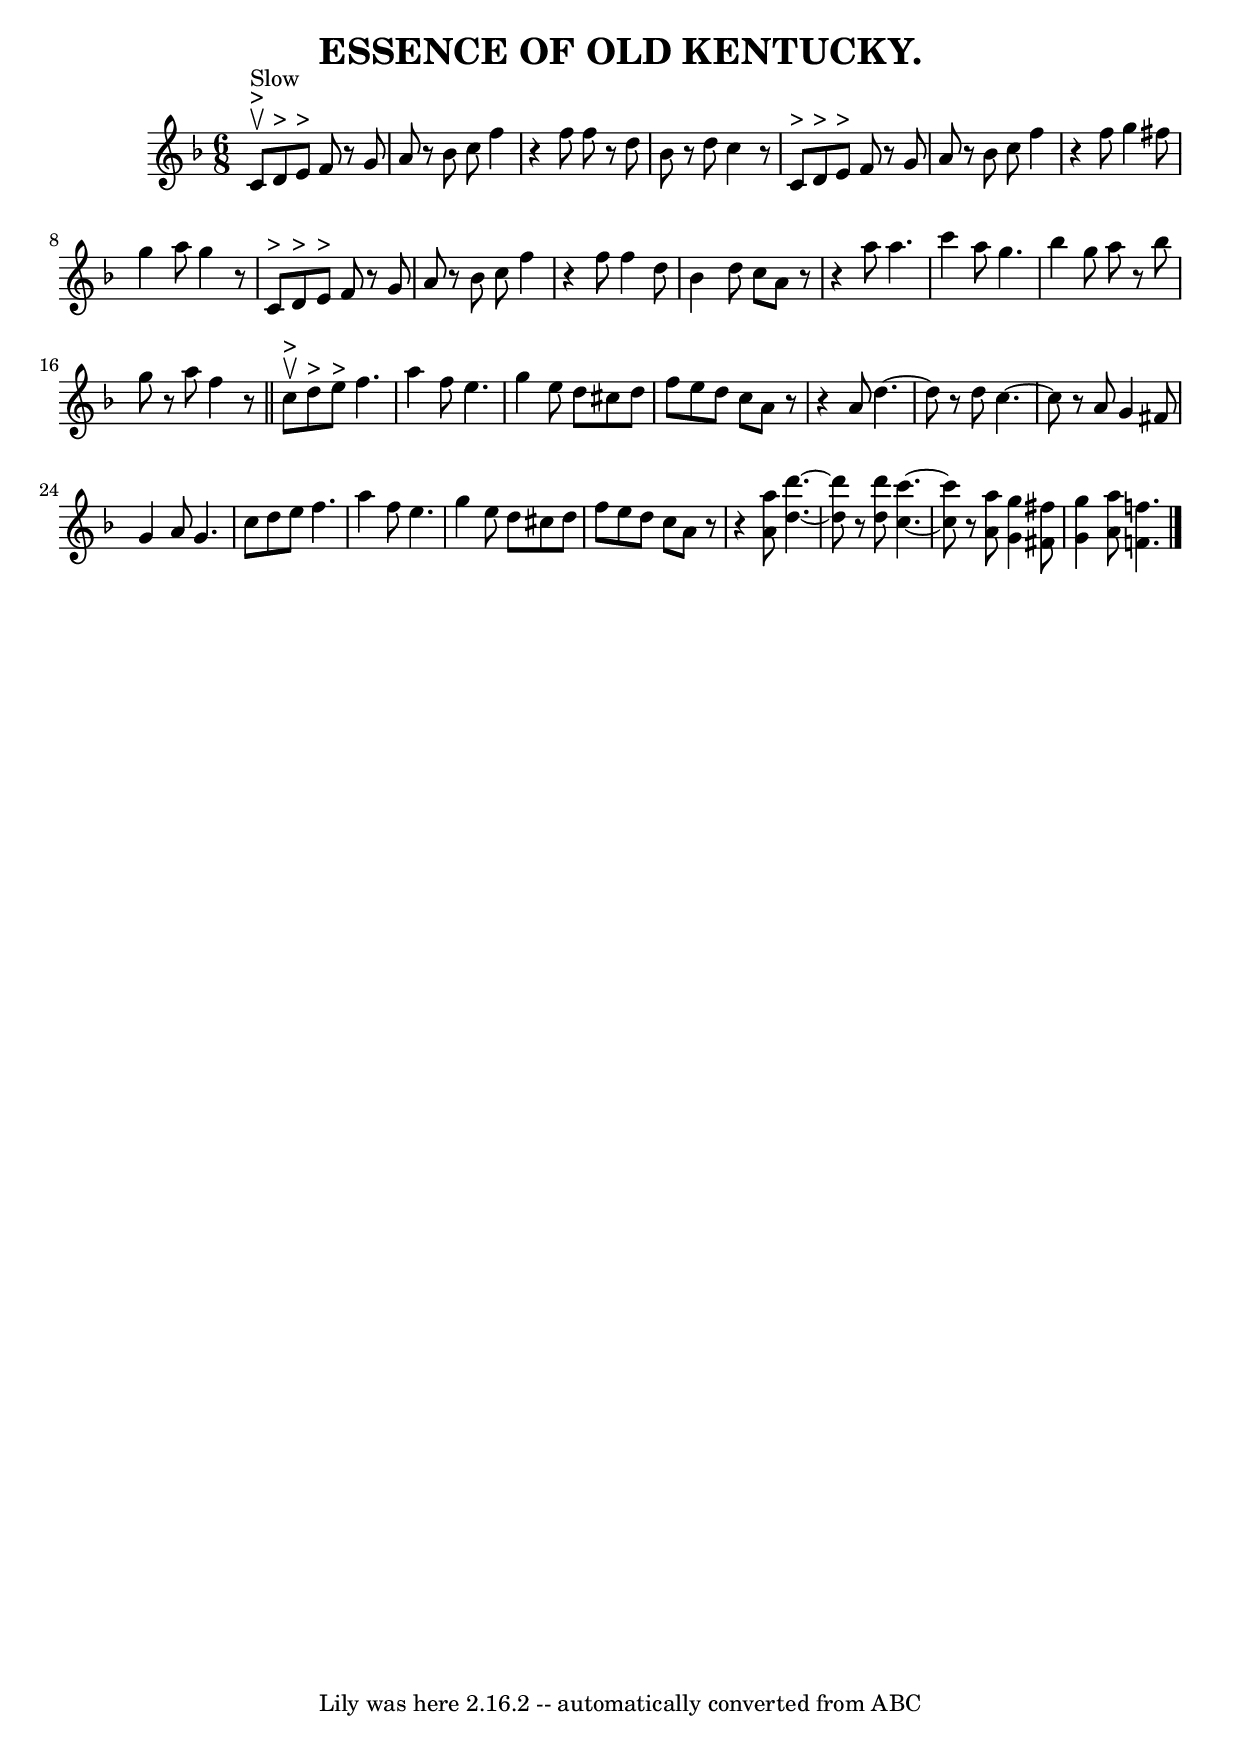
\version "2.16.2"
\include "Mammoth.ily"
\header {
  %% book = "Coles pg. 24.4"
  crossRefNumber = "20"
  footnotes = ""
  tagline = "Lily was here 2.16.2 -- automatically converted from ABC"
  title = "ESSENCE OF OLD KENTUCKY."

}
voicedefault =  {


  \time 6/8 
  \key f \major
  c'8^">"^"Slow"^\upbow d'8^">" e'8^">" 
  |
  f'8    r8 g'8 a'8    r8 bes'8  |
  c''8 f''4    r4   
  f''8  |
  f''8    r8 d''8 bes'8    r8 d''8  |
  c''4    r8     
  c'8^">" d'8^">" e'8^">" |
  f'8    r8 g'8 a'8    r8 bes'8  
  |
  c''8 f''4    r4 f''8  |
  g''4 fis''8 g''4 a''8 
  |
  g''4    r8 c'8^">" d'8^">" e'8^">" |
  f'8    
  r8 g'8 a'8    r8 bes'8  |
  c''8 f''4    r4 f''8  |
  
  f''4 d''8 bes'4 d''8  |
  c''8 a'8    r8   r4 a''8  |
  
  a''4. c'''4 a''8  |
  g''4. bes''4 g''8  |
  a''8 
  r8 bes''8 g''8    r8 a''8  |
  f''4    r8 \bar "||" c''8 ^">"^\upbow d''8^">" e''8^">" |
  f''4. a''4 f''8  |
  
  e''4. g''4 e''8  |
  d''8 cis''8 d''8 f''8 e''8    
  d''8  |
  c''8 a'8    r8   r4 a'8  |
  d''4.   ~ d''8    r8 
  d''8  |
  c''4.   ~ c''8    r8 a'8  |
  g'4 fis'8    
  g'4 a'8  |
  g'4. c''8 d''8 e''8  |
  f''4. a''4   
  f''8  |
  e''4. g''4 e''8  |
  d''8 cis''8 d''8    
  f''8 e''8 d''8  |
  c''8 a'8    r8   r4 << a''8 a'8   >> 
  |
  << d''4.   ~ d'''4.   ~   >> << d'''8 d''8   >>   r8 <<   
    d''8 d'''8   >> |
  << c''4.   ~ c'''4.   ~   >> << c''8    
				  c'''8   >> r8 << a'8 a''8   >> |
  << g''4 g'4   >> << fis'8   
		      fis''8   >> << g''4 g'4   >> << a''8 a'8   >> |
  << f''!4.   
     f'!4.   >> \bar "|."   

}

\score{
  <<

    \context Staff="default"
    {
      \voicedefault 
      
    }

  >>
  \layout {
    
  }
  \midi {
  }

}
